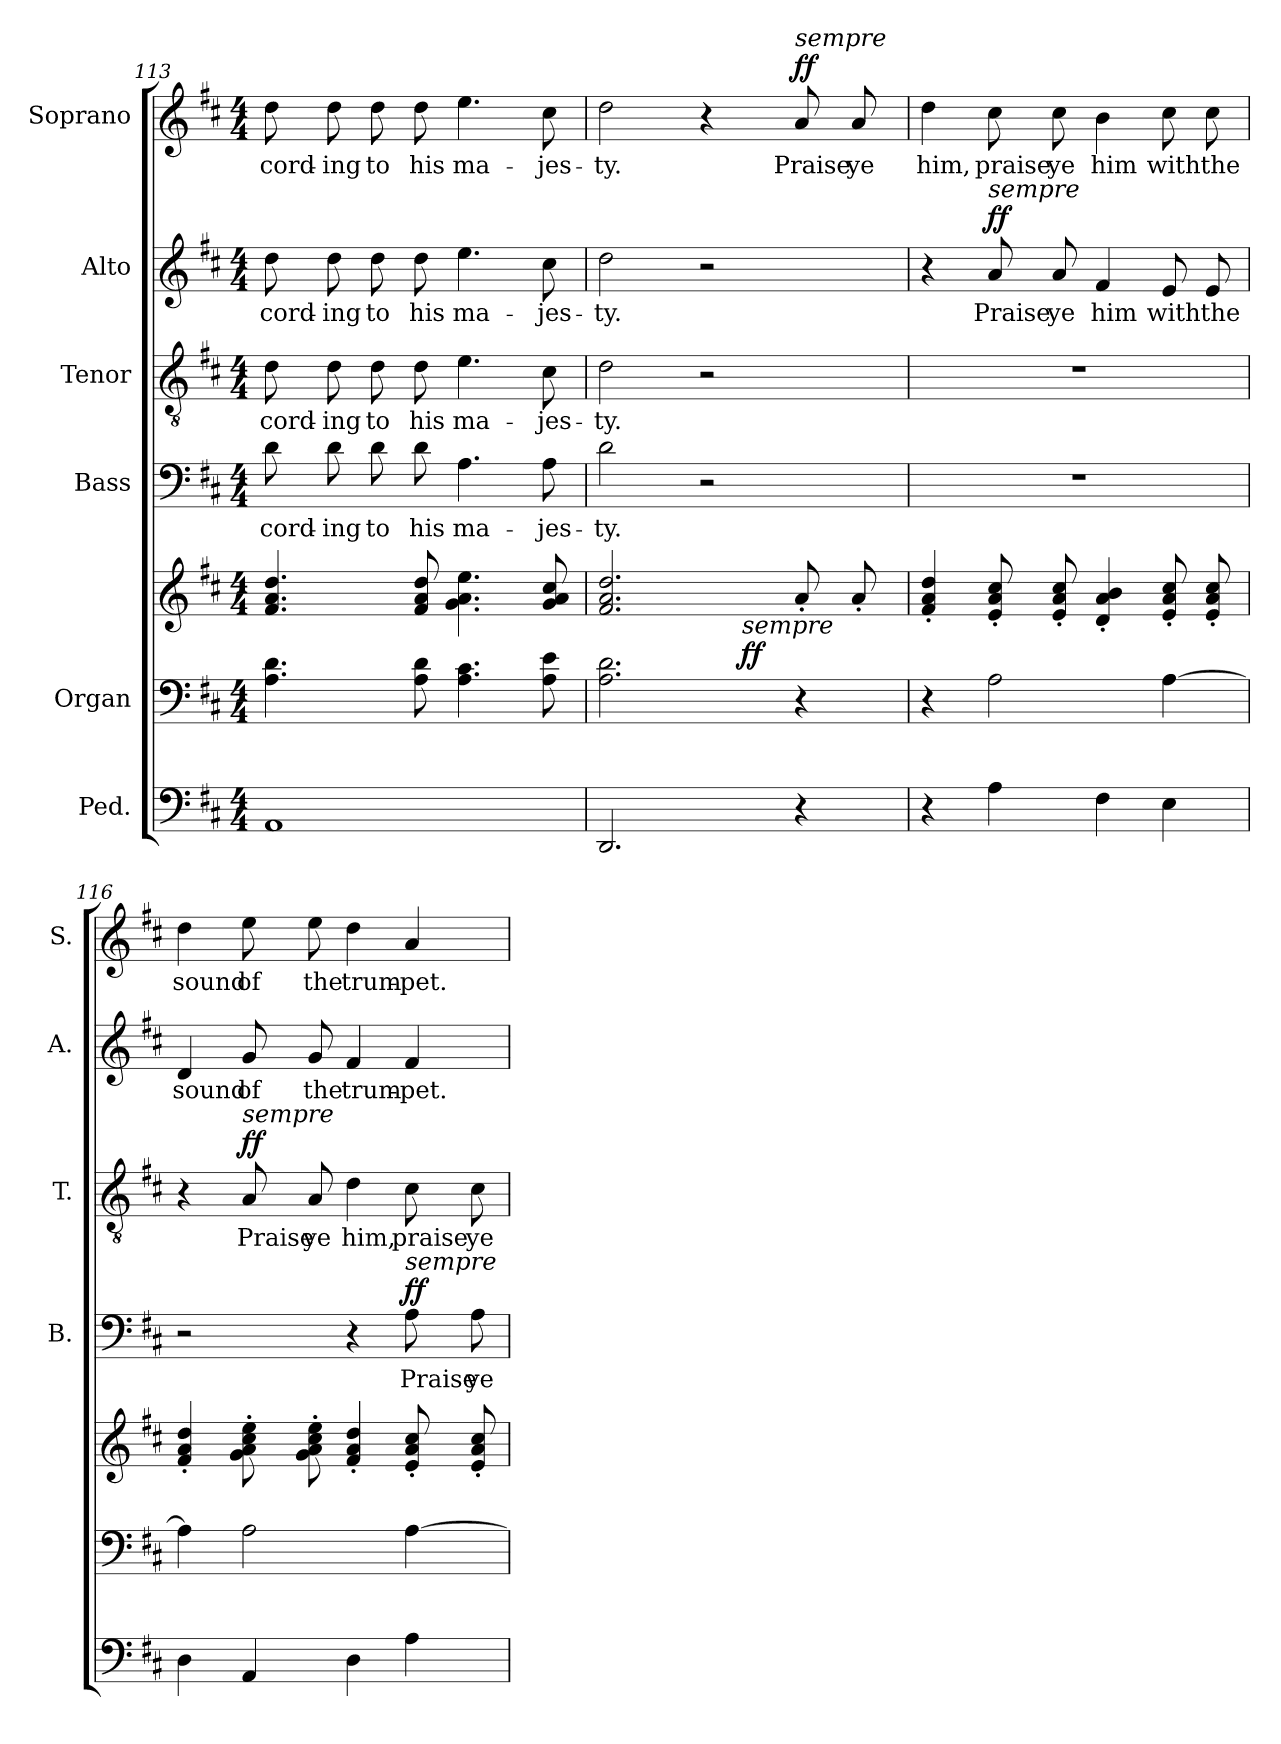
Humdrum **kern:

**kern	**kern	**kern	**dynam	**kern	**text	**dynam	**kern	**text	**dynam	**kern	**text	**dynam	**kern	**text	**dynam
*part6	*part5	*part5	*part5	*part4	*part4	*part4	*part3	*part3	*part3	*part2	*part2	*part2	*part1	*part1	*part1
*staff7	*staff6	*staff5	*staff5/6	*staff4	*staff4	*staff4	*staff3	*staff3	*staff3	*staff2	*staff2	*staff2	*staff1	*staff1	*staff1
*I"Ped.	*I"Organ	*	*	*I"Bass	*	*	*I"Tenor	*	*	*I"Alto	*	*	*I"Soprano	*	*
*	*	*	*	*I'B.	*	*	*I'T.	*	*	*I'A.	*	*	*I'S.	*	*
!!LO:PB:g=z
*clefF4	*clefF4	*clefG2	*	*clefF4	*	*	*clefGv2	*	*	*clefG2	*	*	*clefG2	*	*
*	*	*	*	*	*	*	*ITrd7c12	*	*	*	*	*	*	*	*
*k[f#c#]	*k[f#c#]	*k[f#c#]	*	*k[f#c#]	*	*	*k[f#c#]	*	*	*k[f#c#]	*	*	*k[f#c#]	*	*
*D:	*D:	*D:	*	*D:	*	*	*D:	*	*	*D:	*	*	*D:	*	*
*M4/4	*M4/4	*M4/4	*	*M4/4	*	*	*M4/4	*	*	*M4/4	*	*	*M4/4	*	*
=113	=113	=113	=113	=113	=113	=113	=113	=113	=113	=113	=113	=113	=113	=113	=113
!	!	!	!	!	!LO:LY:b:color=#000000	!	!	!	!	!	!	!	!	!	!
!	!	!	!	!	!	!	!	!LO:LY:b:color=#000000	!	!	!	!	!	!	!
!	!	!	!	!	!	!	!	!	!	!	!LO:LY:b:color=#000000	!	!	!	!
!	!	!	!	!	!	!	!	!	!	!	!	!	!	!LO:LY:b:color=#000000	!
1AAi	4.Ai\ 4.di	4.f#i/ 4.ai 4.ddi	.	8di\	-cord-	.	8Di\	-cord-	.	8ddi\	-cord-	.	8ddi\	-cord-	.
!	!	!	!	!	!LO:LY:b:color=#000000	!	!	!	!	!	!	!	!	!	!
!	!	!	!	!	!	!	!	!LO:LY:b:color=#000000	!	!	!	!	!	!	!
!	!	!	!	!	!	!	!	!	!	!	!LO:LY:b:color=#000000	!	!	!	!
!	!	!	!	!	!	!	!	!	!	!	!	!	!	!LO:LY:b:color=#000000	!
.	.	.	.	8di\	-ing	.	8Di\	-ing	.	8ddi\	-ing	.	8ddi\	-ing	.
!	!	!	!	!	!LO:LY:b:color=#000000	!	!	!	!	!	!	!	!	!	!
!	!	!	!	!	!	!	!	!LO:LY:b:color=#000000	!	!	!	!	!	!	!
!	!	!	!	!	!	!	!	!	!	!	!LO:LY:b:color=#000000	!	!	!	!
!	!	!	!	!	!	!	!	!	!	!	!	!	!	!LO:LY:b:color=#000000	!
.	.	.	.	8di\	to	.	8Di\	to	.	8ddi\	to	.	8ddi\	to	.
!	!	!	!	!	!LO:LY:b:color=#000000	!	!	!	!	!	!	!	!	!	!
!	!	!	!	!	!	!	!	!LO:LY:b:color=#000000	!	!	!	!	!	!	!
!	!	!	!	!	!	!	!	!	!	!	!LO:LY:b:color=#000000	!	!	!	!
!	!	!	!	!	!	!	!	!	!	!	!	!	!	!LO:LY:b:color=#000000	!
.	8Ai\ 8di	8f#i/ 8ai 8ddi	.	8di\	his	.	8Di\	his	.	8ddi\	his	.	8ddi\	his	.
!	!	!	!	!	!LO:LY:b:color=#000000	!	!	!	!	!	!	!	!	!	!
!	!	!	!	!	!	!	!	!LO:LY:b:color=#000000	!	!	!	!	!	!	!
!	!	!	!	!	!	!	!	!	!	!	!LO:LY:b:color=#000000	!	!	!	!
!	!	!	!	!	!	!	!	!	!	!	!	!	!	!LO:LY:b:color=#000000	!
.	4.Ai\ 4.c#i	4.gi\ 4.ai 4.eei	.	4.Ai\	ma-	.	4.Ei\	ma-	.	4.eei\	ma-	.	4.eei\	ma-	.
!	!	!	!	!	!LO:LY:b:color=#000000	!	!	!	!	!	!	!	!	!	!
!	!	!	!	!	!	!	!	!LO:LY:b:color=#000000	!	!	!	!	!	!	!
!	!	!	!	!	!	!	!	!	!	!	!LO:LY:b:color=#000000	!	!	!	!
!	!	!	!	!	!	!	!	!	!	!	!	!	!	!LO:LY:b:color=#000000	!
.	8Ai\ 8ei	8gi/ 8ai 8cc#i	.	8Ai\	-jes-	.	8C#i\	-jes-	.	8cc#i\	-jes-	.	8cc#i\	-jes-	.
=114	=114	=114	=114	=114	=114	=114	=114	=114	=114	=114	=114	=114	=114	=114	=114
!	!	!	!	!	!LO:LY:b:color=#000000	!	!	!	!	!	!	!	!	!	!
!	!	!	!	!	!	!	!	!LO:LY:b:color=#000000	!	!	!	!	!	!	!
!	!	!	!	!	!	!	!	!	!	!	!LO:LY:b:color=#000000	!	!	!	!
!	!	!	!	!	!	!	!	!	!	!	!	!	!	!LO:LY:b:color=#000000	!
*	*	*^	*	*	*	*	*	*	*	*	*	*	*	*	*
2.DDi/	2.Ai\ 2.di	2.f#i/ 2.ai 2.ddi	2ryy	.	2di\	-ty.	.	2Di\	-ty.	.	2ddi\	-ty.	.	2ddi\	-ty.	.
.	.	.	16ryy	.	2r	.	.	2r	.	.	2r	.	.	4r	.	.
.	.	.	64ryy	.	.	.	.	.	.	.	.	.	.	.	.	.
!	!	!	!LO:TX:b:i:t=sempre	!	!	!	!	!	!	!	!	!	!	!	!	!
.	.	.	4ryy	ff	.	.	.	.	.	.	.	.	.	.	.	.
!	!	!	!	!	!	!	!	!	!	!	!	!	!	!LO:TX:a:i:t=sempre	!	!
!	!	!	!	!	!	!	!	!	!	!	!	!	!	!	!LO:LY:b:color=#000000	!
4r	4r	8a'i/	.	.	.	.	.	.	.	.	.	.	.	8ai/	Praise	ff
.	.	.	8ryy	.	.	.	.	.	.	.	.	.	.	.	.	.
!	!	!	!	!	!	!	!	!	!	!	!	!	!	!	!LO:LY:b:color=#000000	!
.	.	8a'i/	.	.	.	.	.	.	.	.	.	.	.	8ai/	ye	.
.	.	.	32.ryy	.	.	.	.	.	.	.	.	.	.	.	.	.
*	*	*v	*v	*	*	*	*	*	*	*	*	*	*	*	*	*
=115	=115	=115	=115	=115	=115	=115	=115	=115	=115	=115	=115	=115	=115	=115	=115
*	*	*^	*	*	*	*	*	*	*	*	*	*	*	*	*
!	!	!	!	!	!	!	!	!	!	!	!	!	!	!	!LO:LY:b:color=#000000	!
*	*	*v	*v	*	*	*	*	*	*	*	*	*	*	*	*	*
4r	4r	4f#i/' 4ai' 4ddi'	.	1r	.	.	1r	.	.	4r	.	.	4ddi\	him,	.
!	!	!	!	!	!	!	!	!	!	!	!LO:LY:b:color=#000000	!	!	!	!
!	!	!	!	!	!	!	!	!	!	!LO:TX:a:i:t=sempre	!	!	!	!	!
!	!	!	!	!	!	!	!	!	!	!	!	!	!	!LO:LY:b:color=#000000	!
4Ai\	2Ai\	8ei/' 8ai' 8cc#i'	.	.	.	.	.	.	.	8ai/	Praise	ff	8cc#i\	praise	.
!	!	!	!	!	!	!	!	!	!	!	!LO:LY:b:color=#000000	!	!	!	!
!	!	!	!	!	!	!	!	!	!	!	!	!	!	!LO:LY:b:color=#000000	!
.	.	8ei/' 8ai' 8cc#i'	.	.	.	.	.	.	.	8ai/	ye	.	8cc#i\	ye	.
!	!	!	!	!	!	!	!	!	!	!	!LO:LY:b:color=#000000	!	!	!	!
!	!	!	!	!	!	!	!	!	!	!	!	!	!	!LO:LY:b:color=#000000	!
4F#i\	.	4di/' 4ai' 4bi'	.	.	.	.	.	.	.	4f#i/	him	.	4bi\	him	.
!	!	!	!	!	!	!	!	!	!	!	!LO:LY:b:color=#000000	!	!	!	!
!	!	!	!	!	!	!	!	!	!	!	!	!	!	!LO:LY:b:color=#000000	!
4Ei\	[4Ai\	8ei/' 8ai' 8cc#i'	.	.	.	.	.	.	.	8ei/	with	.	8cc#i\	with	.
!	!	!	!	!	!	!	!	!	!	!	!LO:LY:b:color=#000000	!	!	!	!
!	!	!	!	!	!	!	!	!	!	!	!	!	!	!LO:LY:b:color=#000000	!
.	.	8ei/' 8ai' 8cc#i'	.	.	.	.	.	.	.	8ei/	the	.	8cc#i\	the	.
=116	=116	=116	=116	=116	=116	=116	=116	=116	=116	=116	=116	=116	=116	=116	=116
!	!	!	!	!	!	!	!	!	!	!	!LO:LY:b:color=#000000	!	!	!	!
!	!	!	!	!	!	!	!	!	!	!	!	!	!	!LO:LY:b:color=#000000	!
4Di\	4Ai\]	4f#i/' 4ai' 4ddi'	.	2r	.	.	4r	.	.	4di/	sound	.	4ddi\	sound	.
!	!	!	!	!	!	!	!	!LO:LY:b:color=#000000	!	!	!	!	!	!	!
!	!	!	!	!	!	!	!	!	!	!	!LO:LY:b:color=#000000	!	!	!	!
!	!	!	!	!	!	!	!LO:TX:a:i:t=sempre	!	!	!	!	!	!	!	!
!	!	!	!	!	!	!	!	!	!	!	!	!	!	!LO:LY:b:color=#000000	!
4AAi/	2Ai\	8gi\' 8ai' 8cc#i' 8eei'	.	.	.	.	8AAi/	Praise	ff	8gi/	of	.	8eei\	of	.
!	!	!	!	!	!	!	!	!LO:LY:b:color=#000000	!	!	!	!	!	!	!
!	!	!	!	!	!	!	!	!	!	!	!LO:LY:b:color=#000000	!	!	!	!
!	!	!	!	!	!	!	!	!	!	!	!	!	!	!LO:LY:b:color=#000000	!
.	.	8gi\' 8ai' 8cc#i' 8eei'	.	.	.	.	8AAi/	ye	.	8gi/	the	.	8eei\	the	.
!	!	!	!	!	!	!	!	!LO:LY:b:color=#000000	!	!	!	!	!	!	!
!	!	!	!	!	!	!	!	!	!	!	!LO:LY:b:color=#000000	!	!	!	!
!	!	!	!	!	!	!	!	!	!	!	!	!	!	!LO:LY:b:color=#000000	!
4Di\	.	4f#i/' 4ai' 4ddi'	.	4r	.	.	4Di\	him,	.	4f#i/	trum-	.	4ddi\	trum-	.
!	!	!	!	!	!LO:LY:b:color=#000000	!	!	!	!	!	!	!	!	!	!
!	!	!	!	!	!	!	!	!LO:LY:b:color=#000000	!	!	!	!	!	!	!
!	!	!	!	!	!	!	!	!	!	!	!LO:LY:b:color=#000000	!	!	!	!
!	!	!	!	!LO:TX:a:i:t=sempre	!	!	!	!	!	!	!	!	!	!	!
!	!	!	!	!	!	!	!	!	!	!	!	!	!	!LO:LY:b:color=#000000	!
4Ai\	[4Ai\	8ei/' 8ai' 8cc#i'	.	8Ai\	Praise	ff	8C#i\	praise	.	4f#i/	-pet.	.	4ai/	-pet.	.
!	!	!	!	!	!LO:LY:b:color=#000000	!	!	!	!	!	!	!	!	!	!
!	!	!	!	!	!	!	!	!LO:LY:b:color=#000000	!	!	!	!	!	!	!
.	.	8ei/' 8ai' 8cc#i'	.	8Ai\	ye	.	8C#i\	ye	.	.	.	.	.	.	.
=	=	=	=	=	=	=	=	=	=	=	=	=	=	=	=
*-	*-	*-	*-	*-	*-	*-	*-	*-	*-	*-	*-	*-	*-	*-	*-
